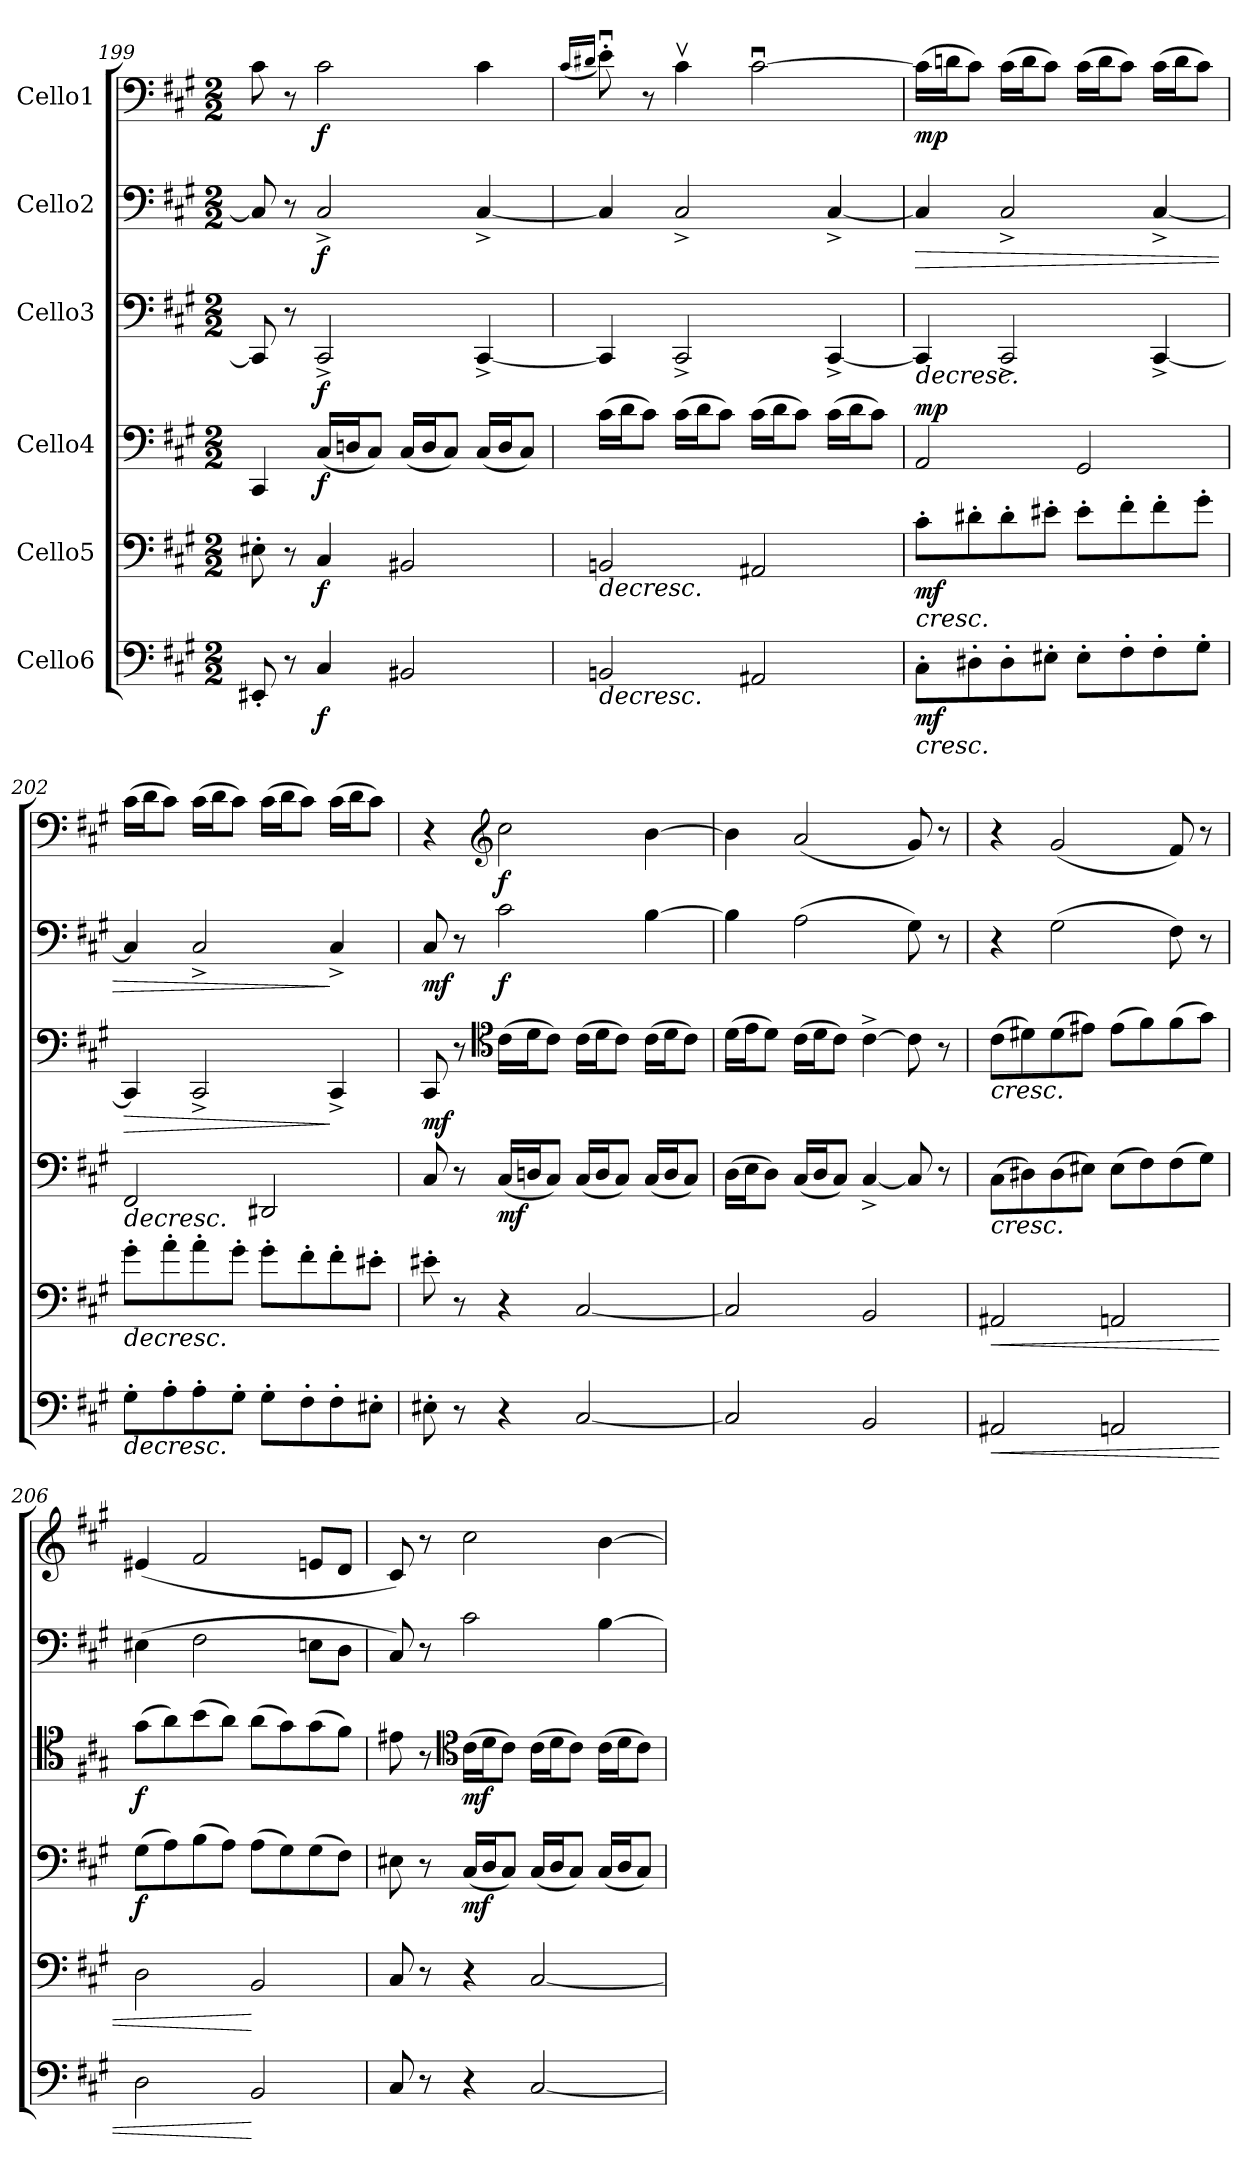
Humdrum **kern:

**kern	**dynam	**kern	**dynam	**kern	**dynam	**kern	**dynam	**kern	**dynam	**kern	**dynam
*part6	*part6	*part5	*part5	*part4	*part4	*part3	*part3	*part2	*part2	*part1	*part1
*staff6	*staff6	*staff5	*staff5	*staff4	*staff4	*staff3	*staff3	*staff2	*staff2	*staff1	*staff1
*I"Cello6	*	*I"Cello5	*	*I"Cello4	*	*I"Cello3	*	*I"Cello2	*	*I"Cello1	*
!!LO:PB:g=z
*clefF4	*	*clefF4	*	*clefF4	*	*clefF4	*	*clefF4	*	*clefF4	*
*k[f#c#g#]	*	*k[f#c#g#]	*	*k[f#c#g#]	*	*k[f#c#g#]	*	*k[f#c#g#]	*	*k[f#c#g#]	*
*A:	*	*A:	*	*A:	*	*A:	*	*A:	*	*A:	*
*M2/2	*	*M2/2	*	*M2/2	*	*M2/2	*	*M2/2	*	*M2/2	*
=199	=199	=199	=199	=199	=199	=199	=199	=199	=199	=199	=199
8EE#X'/	.	8E#X'\	.	4CC#/	.	8CC#/]	.	8C#/]	.	8c#\	.
8r	.	8r	.	.	.	8r	.	8r	.	8r	.
!	!LO:DY:b	!	!LO:DY:b	!	!LO:DY:b	!	!LO:DY:b	!	!LO:DY:b	!	!LO:DY:b
4C#/	f	4C#/	f	(16C#/LL	f	2CC#^/	f	2C#^/	f	2c#\	f
.	.	.	.	16Dn/J	.	.	.	.	.	.	.
.	.	.	.	8C#/J)	.	.	.	.	.	.	.
2BB#X/	.	2BB#X/	.	(16C#/LL	.	.	.	.	.	.	.
.	.	.	.	16D/J	.	.	.	.	.	.	.
.	.	.	.	8C#/J)	.	.	.	.	.	.	.
.	.	.	.	(16C#/LL	.	[4CC#^/	.	[4C#^/	.	4c#\	.
.	.	.	.	16D/J	.	.	.	.	.	.	.
.	.	.	.	8C#/J)	.	.	.	.	.	.	.
=200	=200	=200	=200	=200	=200	=200	=200	=200	=200	=200	=200
.	.	.	.	.	.	.	.	.	.	(16qc#/LL	.
.	.	.	.	.	.	.	.	.	.	16qd#X/JJ	.
!	!LO:HP:b	!	!LO:HP:b	!	!	!	!	!	!	!	!
2BBn/	>	2BBn/	>	(16c#\LL	.	4CC#/]	.	4C#/]	.	8eu'\)	.
.	.	.	.	16d\J	.	.	.	.	.	.	.
.	.	.	.	8c#\J)	.	.	.	.	.	8r	.
.	.	.	.	(16c#\LL	.	2CC#^/	.	2C#^/	.	4c#v\	.
.	.	.	.	16d\J	.	.	.	.	.	.	.
.	.	.	.	8c#\J)	.	.	.	.	.	.	.
2AA#X/	.	2AA#X/	.	(16c#\LL	.	.	.	.	.	[2c#u\	.
.	.	.	.	16d\J	.	.	.	.	.	.	.
.	.	.	.	8c#\J)	.	.	.	.	.	.	.
.	.	.	.	(16c#\LL	.	[4CC#^/	.	[4C#^/	.	.	.
.	.	.	.	16d\J	.	.	.	.	.	.	.
.	.	.	.	8c#\J)	.	.	.	.	.	.	.
=201	=201	=201	=201	=201	=201	=201	=201	=201	=201	=201	=201
!	!LO:HP:b	!	!LO:HP:b	!	!	!	!LO:HP:b	!	!LO:HP:b	!	!
!	!LO:DY:n=1:b	!	!LO:DY:n=1:b	!	!LO:DY:a	!	!	!	!	!	!LO:DY:b
8C#'\L	< mf	8c#'\L	< mf	2AA/	mp	4CC#/]	>	4C#/]	>	(16c#\LL]	mp
.	.	.	.	.	.	.	.	.	.	16dn\J	.
8D#X'\	.	8d#X'\	.	.	.	.	.	.	.	8c#\J)	.
8D#'\	.	8d#'\	.	.	.	2CC#^/	.	2C#^/	.	(16c#\LL	.
.	.	.	.	.	.	.	.	.	.	16d\J	.
8E#X'\J	.	8e#X'\J	.	.	.	.	.	.	.	8c#\J)	.
8E#'\L	.	8e#'\L	.	2GG#/	.	.	.	.	.	(16c#\LL	.
.	.	.	.	.	.	.	.	.	.	16d\J	.
8F#'\	.	8f#'\	.	.	.	.	.	.	.	8c#\J)	.
8F#'\	.	8f#'\	.	.	.	[4CC#^/	.	[4C#^/	.	(16c#\LL	.
.	.	.	.	.	.	.	.	.	.	16d\J	.
8G#'\J	]	8g#'\J	]	.	.	.	.	.	.	8c#\J)	.
!!LO:LB:g=z
=202	=202	=202	=202	=202	=202	=202	=202	=202	=202	=202	=202
!	!LO:HP:b	!	!LO:HP:b	!	!LO:HP:b	!	!LO:HP:b	!	!	!	!
8G#'\L	>	8g#'\L	>	2FF#/	>	4CC#/]	>	4C#/]	.	(16c#\LL	.
.	.	.	.	.	.	.	.	.	.	16d\J	.
8A'\	.	8a'\	.	.	.	.	.	.	.	8c#\J)	.
8A'\	.	8a'\	.	.	.	2CC#^/	.	2C#^/	.	(16c#\LL	.
.	.	.	.	.	.	.	.	.	.	16d\J	.
8G#'\J	.	8g#'\J	.	.	.	.	.	.	.	8c#\J)	.
8G#'\L	.	8g#'\L	.	2DD#X/	.	.	.	.	.	(16c#\LL	.
.	.	.	.	.	.	.	.	.	.	16d\J	.
8F#'\	.	8f#'\	.	.	.	.	.	.	.	8c#\J)	.
8F#'\	.	8f#'\	.	.	.	4CC#^/	]	4C#^/	]	(16c#\LL	.
.	.	.	.	.	.	.	.	.	.	16d\J	.
8E#X'\J	[	8e#X'\J	[	.	.	.	.	.	.	8c#\J)	.
!!LO:PB:g=z
=203	=203	=203	=203	=203	=203	=203	=203	=203	=203	=203	=203
!	!	!	!	!	!	!	!LO:DY:b	!	!LO:DY:b	!	!
8E#X'\	.	8e#X'\	.	8C#/	.	8CC#/	mf	8C#/	mf	4r	.
8r	.	8r	.	8r	.	8r	.	8r	.	.	.
*	*	*	*	*	*	*clefC4	*	*	*	*clefG2	*
!	!	!	!	!	!LO:DY:b	!	!	!	!LO:DY:b	!	!LO:DY:b
4r	.	4r	.	(16C#/LL	mf	(16c#\LL	.	2c#\	f	2cc#\	f
.	.	.	.	16Dn/J	.	16d\J	.	.	.	.	.
.	.	.	.	8C#/J)	.	8c#\J)	.	.	.	.	.
[2C#/	.	[2C#/	.	(16C#/LL	.	(16c#\LL	.	.	.	.	.
.	.	.	.	16D/J	.	16d\J	.	.	.	.	.
.	.	.	.	8C#/J)	.	8c#\J)	.	.	.	.	.
.	.	.	.	(16C#/LL	.	(16c#\LL	.	[4B\	.	[4b\	.
.	.	.	.	16D/J	.	16d\J	.	.	.	.	.
.	.	.	.	8C#/J)	.	8c#\J)	.	.	.	.	.
=204	=204	=204	=204	=204	=204	=204	=204	=204	=204	=204	=204
2C#/]	.	2C#/]	.	(16D\LL	.	(16d\LL	.	4B\]	.	4b\]	.
.	.	.	.	16E\J	.	16e\J	.	.	.	.	.
.	.	.	.	8D\J)	.	8d\J)	.	.	.	.	.
.	.	.	.	(16C#/LL	.	(16c#\LL	.	(2A\	.	(2a/	.
.	.	.	.	16D/J	.	16d\J	.	.	.	.	.
.	.	.	.	8C#/J)	.	8c#\J)	.	.	.	.	.
2BB/	.	2BB/	.	[4C#^/	.	[4c#^\	.	.	.	.	.
.	.	.	.	8C#/]	.	8c#\]	.	8G#\)	.	8g#/)	.
.	.	.	.	8r	.	8r	.	8r	.	8r	.
=205	=205	=205	=205	=205	=205	=205	=205	=205	=205	=205	=205
!	!LO:HP:b	!	!LO:HP:b	!	!LO:HP:b	!	!LO:HP:b	!	!	!	!
2AA#X/	<	2AA#X/	<	(8C#\L	<	(8c#\L	<	4r	.	4r	.
.	.	.	.	8D#X\)	.	8d#X\)	.	.	.	.	.
.	.	.	.	(8D#\	.	(8d#\	.	(2G#\	.	(2g#/	.
.	.	.	.	8E#X\J)	.	8e#X\J)	.	.	.	.	.
2AAn/	]	2AAn/	]	(8E#\L	.	(8e#\L	.	.	.	.	.
.	.	.	.	8F#\)	.	8f#\)	.	.	.	.	.
.	.	.	.	(8F#\	.	(8f#\	.	8F#\)	.	8f#/)	.
.	.	.	.	8G#\J)	]	8g#\J)	]	8r	.	8r	.
=206	=206	=206	=206	=206	=206	=206	=206	=206	=206	=206	=206
!	!	!	!	!	!LO:DY:b	!	!LO:DY:b	!	!	!	!
2D\	.	2D\	.	(8G#\L	f	(8g#\L	f	(4E#X\	.	(4e#X/	.
.	.	.	.	8A\)	.	8a\)	.	.	.	.	.
.	.	.	.	(8B\	.	(8b\	.	2F#\	.	2f#/	.
.	.	.	.	8A\J)	.	8a\J)	.	.	.	.	.
2BB/	[	2BB/	[	(8A\L	.	(8a\L	.	.	.	.	.
.	.	.	.	8G#\)	.	8g#\)	.	.	.	.	.
.	.	.	.	(8G#\	.	(8g#\	.	8En\L	.	8en/L	.
.	.	.	.	8F#\J)	[	8f#\J)	[	8D\J	.	8d/J	.
!!LO:LB:g=z
=207	=207	=207	=207	=207	=207	=207	=207	=207	=207	=207	=207
8C#/	.	8C#/	.	8E#X\	.	8e#X\	.	8C#/)	.	8c#/)	.
8r	.	8r	.	8r	.	8r	.	8r	.	8r	.
*	*	*	*	*	*	*clefC4	*	*	*	*	*
!	!	!	!	!	!LO:DY:b	!	!LO:DY:b	!	!	!	!
4r	.	4r	.	(16C#/LL	mf	(16c#\LL	mf	2c#\	.	2cc#\	.
.	.	.	.	16D/J	.	16d\J	.	.	.	.	.
.	.	.	.	8C#/J)	.	8c#\J)	.	.	.	.	.
[2C#/	.	[2C#/	.	(16C#/LL	.	(16c#\LL	.	.	.	.	.
.	.	.	.	16D/J	.	16d\J	.	.	.	.	.
.	.	.	.	8C#/J)	.	8c#\J)	.	.	.	.	.
.	.	.	.	(16C#/LL	.	(16c#\LL	.	[4B\	.	[4b\	.
.	.	.	.	16D/J	.	16d\J	.	.	.	.	.
.	.	.	.	8C#/J)	.	8c#\J)	.	.	.	.	.
=	=	=	=	=	=	=	=	=	=	=	=
*-	*-	*-	*-	*-	*-	*-	*-	*-	*-	*-	*-
